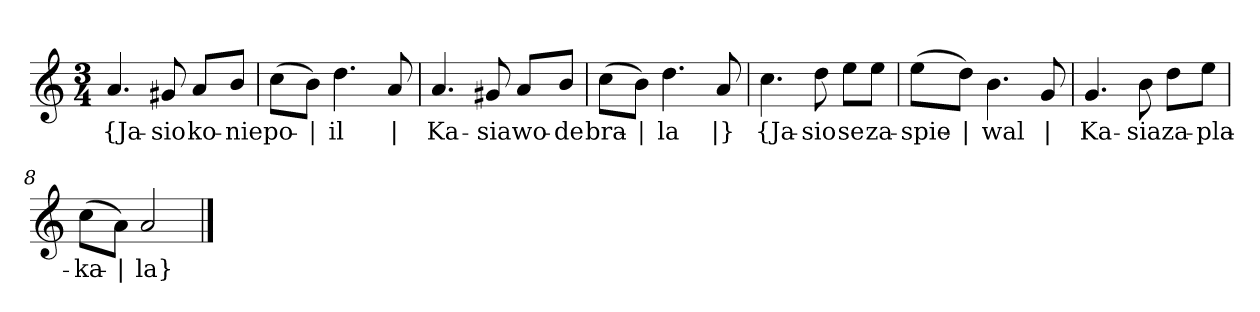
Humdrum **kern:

**kern	**text
*part1	*part1
*staff1	*staff1
*clefG2	*
*k[]	*
*a:	*
*M3/4	*
=	=
4.a	{Ja-
8g#X	-sio
8a/L	ko-
8b/J	-nie
=2	=2
(8cc\L	po-
8b\J)	|
4.dd	-il
8a	|
=3	=3
4.a	Ka-
8g#X	-sia
8a/L	wo-
8b/J	-de
=4	=4
(8cc\L	bra-
8b\J)	|
4.dd	-la
8a	|}
=5y	=5y
4.cc	{Ja-
8dd	-sio
8ee\L	se
8ee\J	za-
=6	=6
(8ee\L	-spie-
8dd\J)	|
4.b	-wal
8g	|
=7	=7
4.g	Ka-
8b	-sia
8dd\L	za-
8ee\J	-pla-
=8	=8
(8cc\L	-ka-
8a\J)	|
2a	-la}
==	==
*-	*-
